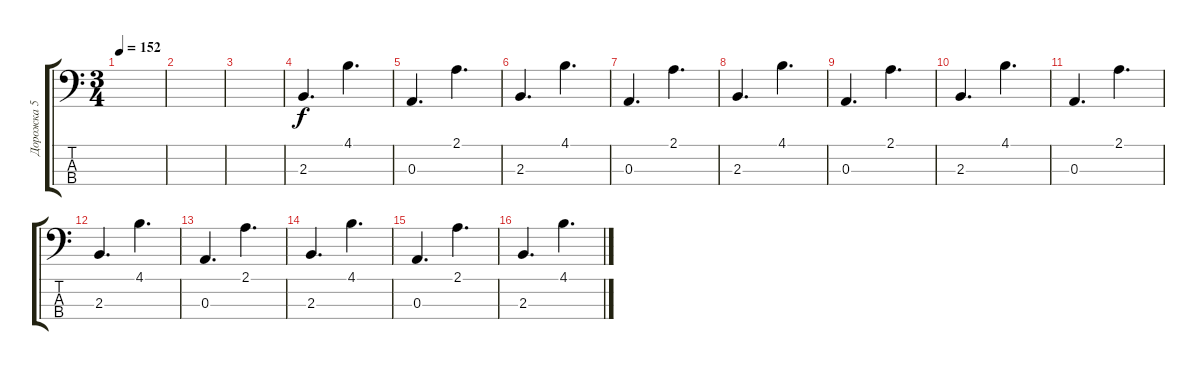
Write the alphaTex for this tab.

\track ("Дорожка 5" "Дорожка 5") {instrument acousticbass}
\staff {score tabs}
\tuning (G2 D2 A1 E1) {hide}
\ts (3 4)
\tempo 152
\clef f4
\ks c
|
|
|
2.3.4{d} 4.1.4{d} |
0.3.4{d} 2.1.4{d} |
2.3.4{d} 4.1.4{d} |
0.3.4{d} 2.1.4{d} |
2.3.4{d} 4.1.4{d} |
0.3.4{d} 2.1.4{d} |
2.3.4{d} 4.1.4{d} |
0.3.4{d} 2.1.4{d} |
2.3.4{d} 4.1.4{d} |
0.3.4{d} 2.1.4{d} |
2.3.4{d} 4.1.4{d} |
0.3.4{d} 2.1.4{d} |
2.3.4{d} 4.1.4{d}
